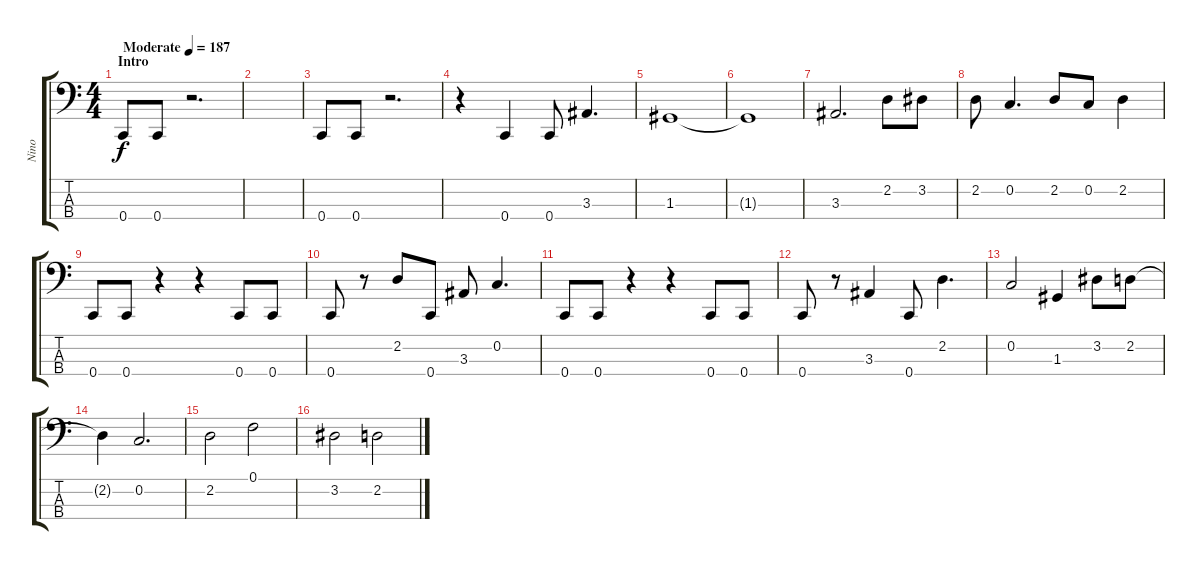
\track ("Nino" "Nino") {instrument electricbassfinger}
\staff {score tabs}
\tuning (F2 C2 G1 C1) {hide}
\ts (4 4)
\section ("" "Intro")
\tempo (187 "Moderate")
\clef f4
\ks c
0.4.8{dy f instrument electricbassfinger} 0.4.8 r.2{d} |
|
0.4.8 0.4.8 r.2{d} |
r.4 0.4.4 0.4.8 3.3.4{d} |
1.3.1 |
1.3{t}.1 |
3.3.2{d} 2.2.8 3.2.8 |
2.2.8 0.2.4{d} 2.2.8 0.2.8 2.2.4 |
0.4.8 0.4.8 r.4 r.4 0.4.8 0.4.8 |
0.4.8 r.8 2.2.8 0.4.8 3.3.8 0.2.4{d} |
0.4.8 0.4.8 r.4 r.4 0.4.8 0.4.8 |
0.4.8 r.8 3.3.4 0.4.8 2.2.4{d} |
0.2.2 1.3.4 3.2.8 2.2.8 |
2.2{t}.4 0.2.2{d} |
2.2.2 0.1.2 |
3.2.2 2.2.2
